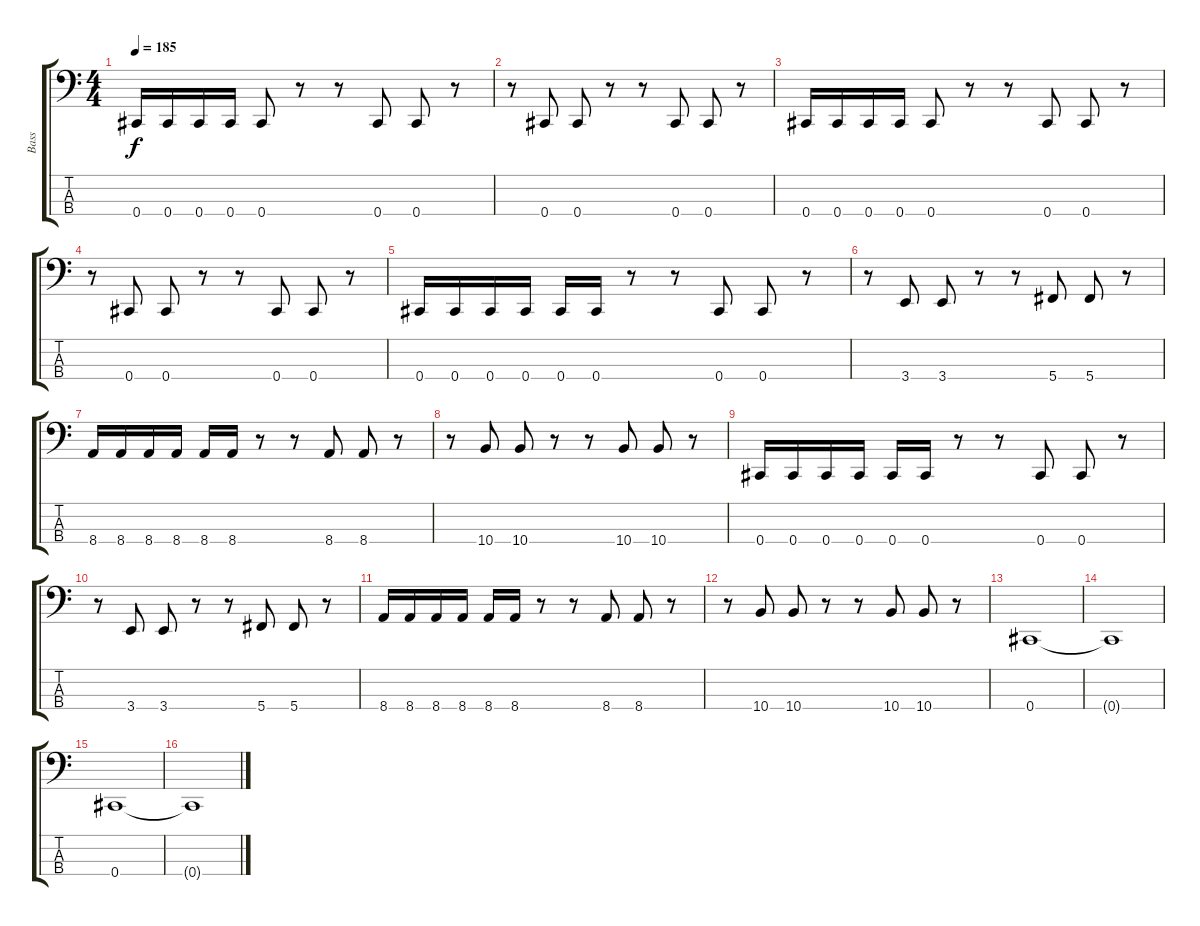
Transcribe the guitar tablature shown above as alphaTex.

\track ("Bass" "Bass") {instrument electricbassfinger}
\staff {score tabs}
\tuning (Gb2 Db2 Ab1 Db1) {hide}
\ts (4 4)
\tempo 185
\clef f4
\ks c
0.4.16{dy f} 0.4.16 0.4.16 0.4.16 0.4.8 r.8 r.8 0.4.8 0.4.8 r.8 |
r.8 0.4.8 0.4.8 r.8 r.8 0.4.8 0.4.8 r.8 |
0.4.16 0.4.16 0.4.16 0.4.16 0.4.8 r.8 r.8 0.4.8 0.4.8 r.8 |
r.8 0.4.8 0.4.8 r.8 r.8 0.4.8 0.4.8 r.8 |
0.4.16 0.4.16 0.4.16 0.4.16 0.4.16 0.4.16 r.8 r.8 0.4.8 0.4.8 r.8 |
r.8 3.4.8 3.4.8 r.8 r.8 5.4.8 5.4.8 r.8 |
8.4.16 8.4.16 8.4.16 8.4.16 8.4.16 8.4.16 r.8 r.8 8.4.8 8.4.8 r.8 |
r.8 10.4.8 10.4.8 r.8 r.8 10.4.8 10.4.8 r.8 |
0.4.16 0.4.16 0.4.16 0.4.16 0.4.16 0.4.16 r.8 r.8 0.4.8 0.4.8 r.8 |
r.8 3.4.8 3.4.8 r.8 r.8 5.4.8 5.4.8 r.8 |
8.4.16 8.4.16 8.4.16 8.4.16 8.4.16 8.4.16 r.8 r.8 8.4.8 8.4.8 r.8 |
r.8 10.4.8 10.4.8 r.8 r.8 10.4.8 10.4.8 r.8 |
0.4.1 |
0.4{t}.1 |
0.4.1 |
0.4{t}.1
